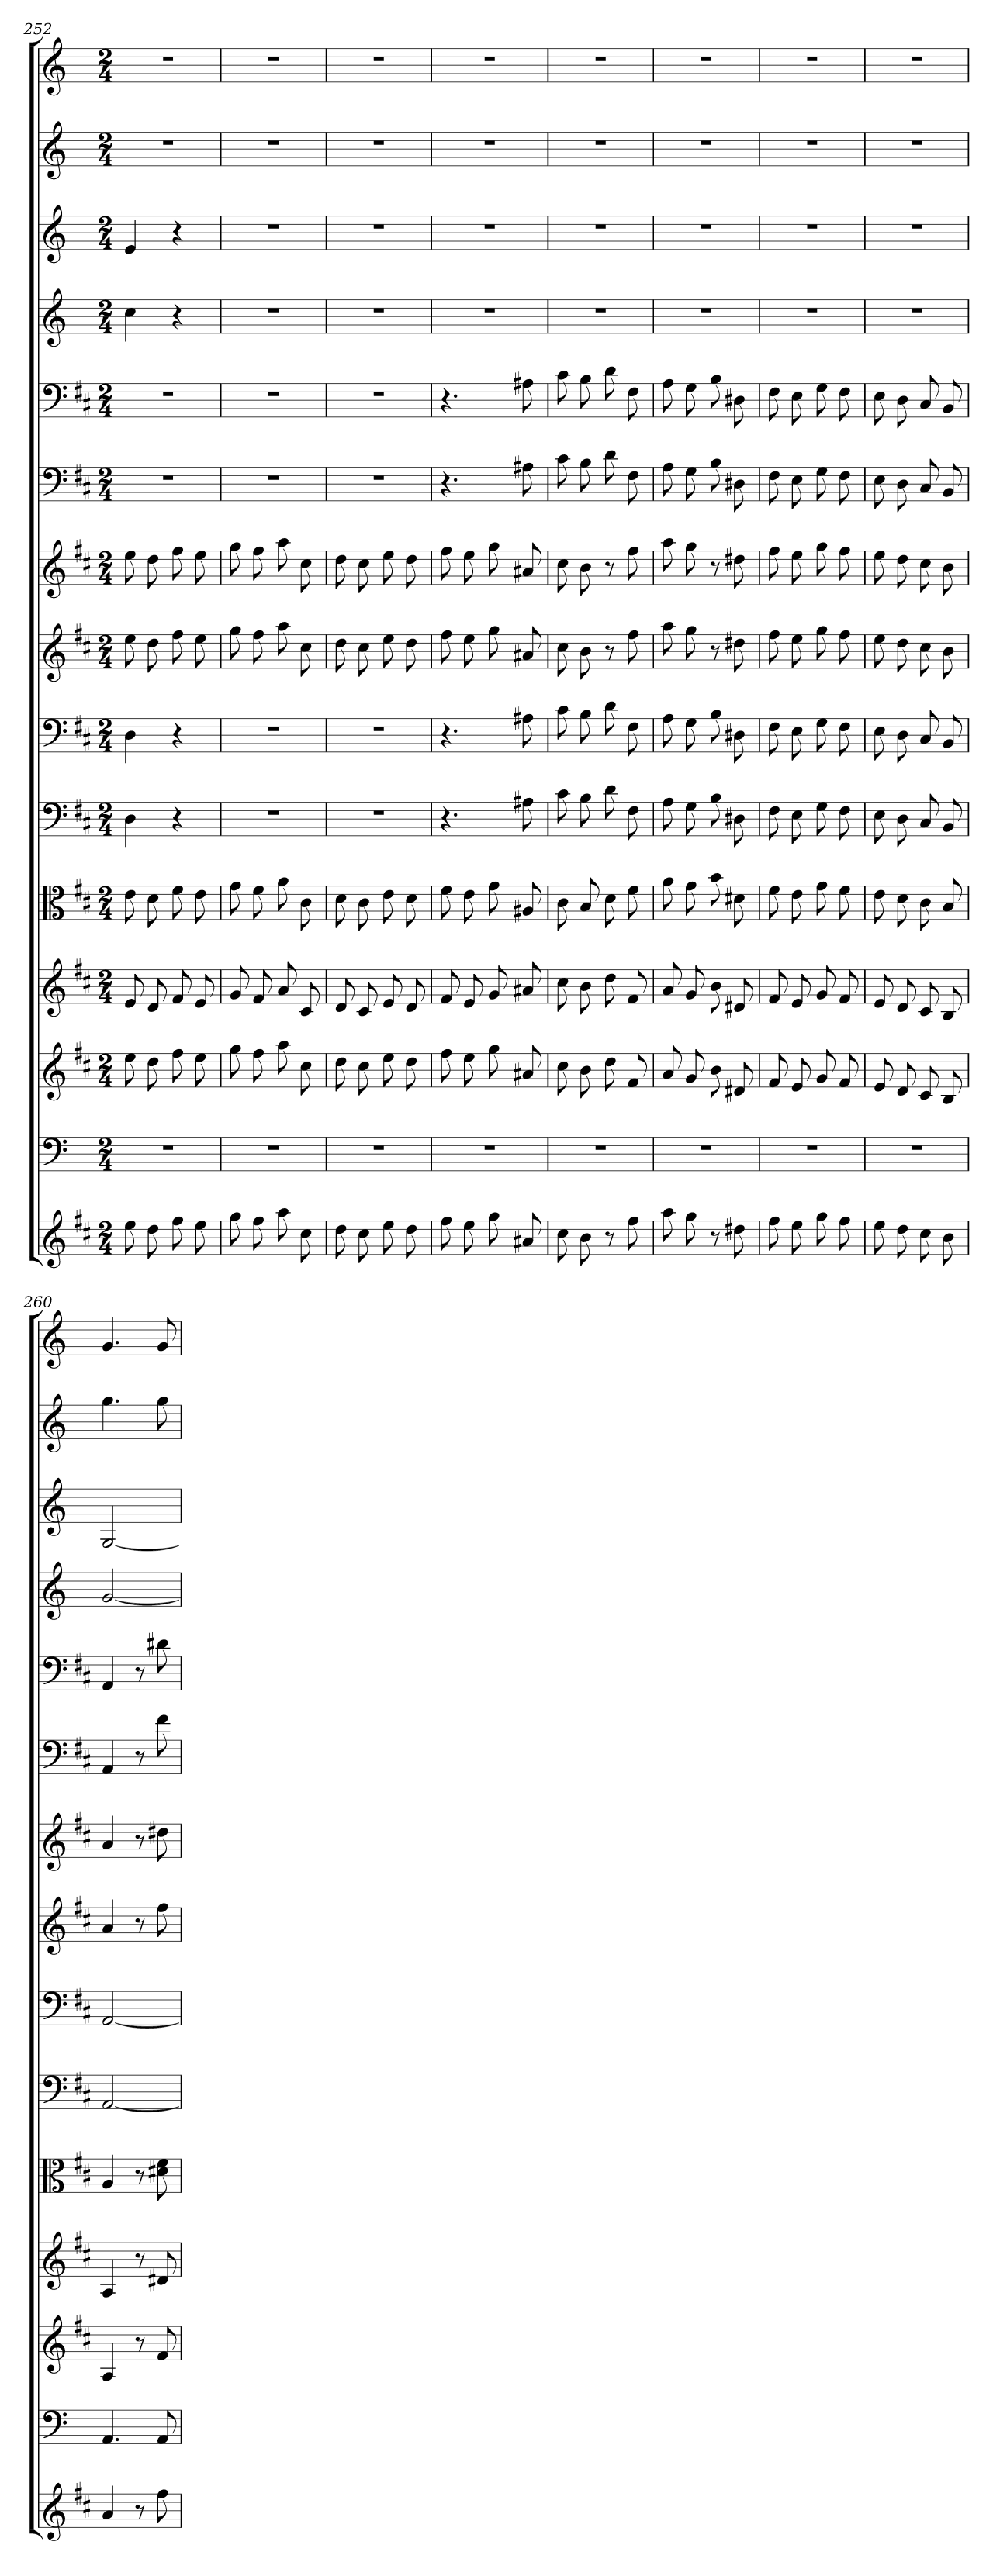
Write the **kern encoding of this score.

**kern	**kern	**kern	**kern	**kern	**kern	**kern	**kern	**kern	**kern	**kern	**kern	**kern	**kern	**kern
*part15	*part14	*part13	*part12	*part11	*part10	*part9	*part8	*part7	*part6	*part5	*part4	*part3	*part2	*part1
*staff15	*staff14	*staff13	*staff12	*staff11	*staff10	*staff9	*staff8	*staff7	*staff6	*staff5	*staff4	*staff3	*staff2	*staff1
*	*clefF4	*	*	*clefC3	*clefF4	*clefF4	*	*	*clefF4	*clefF4	*	*	*	*
*k[f#c#]	*k[]	*k[f#c#]	*k[f#c#]	*k[f#c#]	*k[f#c#]	*k[f#c#]	*k[f#c#]	*k[f#c#]	*k[f#c#]	*k[f#c#]	*k[]	*k[]	*k[]	*k[]
*M2/4	*M2/4	*M2/4	*M2/4	*M2/4	*M2/4	*M2/4	*M2/4	*M2/4	*M2/4	*M2/4	*M2/4	*M2/4	*M2/4	*M2/4
=252	=252	=252	=252	=252	=252	=252	=252	=252	=252	=252	=252	=252	=252	=252
8ee	2r	8ee	8e	8e	4D	4D	8ee	8ee	2r	2r	4cc	4e	2r	2r
8dd	.	8dd	8d	8d	.	.	8dd	8dd	.	.	.	.	.	.
8ff#	.	8ff#	8f#	8f#	4r	4r	8ff#	8ff#	.	.	4r	4r	.	.
8ee	.	8ee	8e	8e	.	.	8ee	8ee	.	.	.	.	.	.
=253	=253	=253	=253	=253	=253	=253	=253	=253	=253	=253	=253	=253	=253	=253
8gg	2r	8gg	8g	8g	2r	2r	8gg	8gg	2r	2r	2r	2r	2r	2r
8ff#	.	8ff#	8f#	8f#	.	.	8ff#	8ff#	.	.	.	.	.	.
8aa	.	8aa	8a	8a	.	.	8aa	8aa	.	.	.	.	.	.
8cc#	.	8cc#	8c#	8c#	.	.	8cc#	8cc#	.	.	.	.	.	.
=254	=254	=254	=254	=254	=254	=254	=254	=254	=254	=254	=254	=254	=254	=254
8dd	2r	8dd	8d	8d	2r	2r	8dd	8dd	2r	2r	2r	2r	2r	2r
8cc#	.	8cc#	8c#	8c#	.	.	8cc#	8cc#	.	.	.	.	.	.
8ee	.	8ee	8e	8e	.	.	8ee	8ee	.	.	.	.	.	.
8dd	.	8dd	8d	8d	.	.	8dd	8dd	.	.	.	.	.	.
=255	=255	=255	=255	=255	=255	=255	=255	=255	=255	=255	=255	=255	=255	=255
8ff#	2r	8ff#	8f#	8f#	4.r	4.r	8ff#	8ff#	4.r	4.r	2r	2r	2r	2r
8ee	.	8ee	8e	8e	.	.	8ee	8ee	.	.	.	.	.	.
8gg	.	8gg	8g	8g	.	.	8gg	8gg	.	.	.	.	.	.
8a#X	.	8a#X	8a#X	8A#X	8A#X	8A#X	8a#X	8a#X	8A#X	8A#X	.	.	.	.
=256	=256	=256	=256	=256	=256	=256	=256	=256	=256	=256	=256	=256	=256	=256
8cc#	2r	8cc#	8cc#	8c#	8c#	8c#	8cc#	8cc#	8c#	8c#	2r	2r	2r	2r
8b	.	8b	8b	8B	8B	8B	8b	8b	8B	8B	.	.	.	.
8r	.	8dd	8dd	8d	8d	8d	8r	8r	8d	8d	.	.	.	.
8ff#	.	8f#	8f#	8f#	8F#	8F#	8ff#	8ff#	8F#	8F#	.	.	.	.
=257	=257	=257	=257	=257	=257	=257	=257	=257	=257	=257	=257	=257	=257	=257
8aa	2r	8a	8a	8a	8A	8A	8aa	8aa	8A	8A	2r	2r	2r	2r
8gg	.	8g	8g	8g	8G	8G	8gg	8gg	8G	8G	.	.	.	.
8r	.	8b	8b	8b	8B	8B	8r	8r	8B	8B	.	.	.	.
8dd#X	.	8d#X	8d#X	8d#X	8D#X	8D#X	8dd#X	8dd#X	8D#X	8D#X	.	.	.	.
=258	=258	=258	=258	=258	=258	=258	=258	=258	=258	=258	=258	=258	=258	=258
8ff#	2r	8f#	8f#	8f#	8F#	8F#	8ff#	8ff#	8F#	8F#	2r	2r	2r	2r
8ee	.	8e	8e	8e	8E	8E	8ee	8ee	8E	8E	.	.	.	.
8gg	.	8g	8g	8g	8G	8G	8gg	8gg	8G	8G	.	.	.	.
8ff#	.	8f#	8f#	8f#	8F#	8F#	8ff#	8ff#	8F#	8F#	.	.	.	.
=259	=259	=259	=259	=259	=259	=259	=259	=259	=259	=259	=259	=259	=259	=259
8ee	2r	8e	8e	8e	8E	8E	8ee	8ee	8E	8E	2r	2r	2r	2r
8dd	.	8d	8d	8d	8D	8D	8dd	8dd	8D	8D	.	.	.	.
8cc#	.	8c#	8c#	8c#	8C#	8C#	8cc#	8cc#	8C#	8C#	.	.	.	.
8b	.	8B	8B	8B	8BB	8BB	8b	8b	8BB	8BB	.	.	.	.
=260	=260	=260	=260	=260	=260	=260	=260	=260	=260	=260	=260	=260	=260	=260
4a	4.AA	4A	4A	4A	[2AA	[2AA	4a	4a	4AA	4AA	[2g	[2G	4.gg	4.g
8r	.	8r	8r	8r	.	.	8r	8r	8r	8r	.	.	.	.
8ff#	8AA	8f#	8d#X	8d#X 8f#	.	.	8ff#	8dd#X	8f#	8d#X	.	.	8gg	8g
=	=	=	=	=	=	=	=	=	=	=	=	=	=	=
*-	*-	*-	*-	*-	*-	*-	*-	*-	*-	*-	*-	*-	*-	*-
